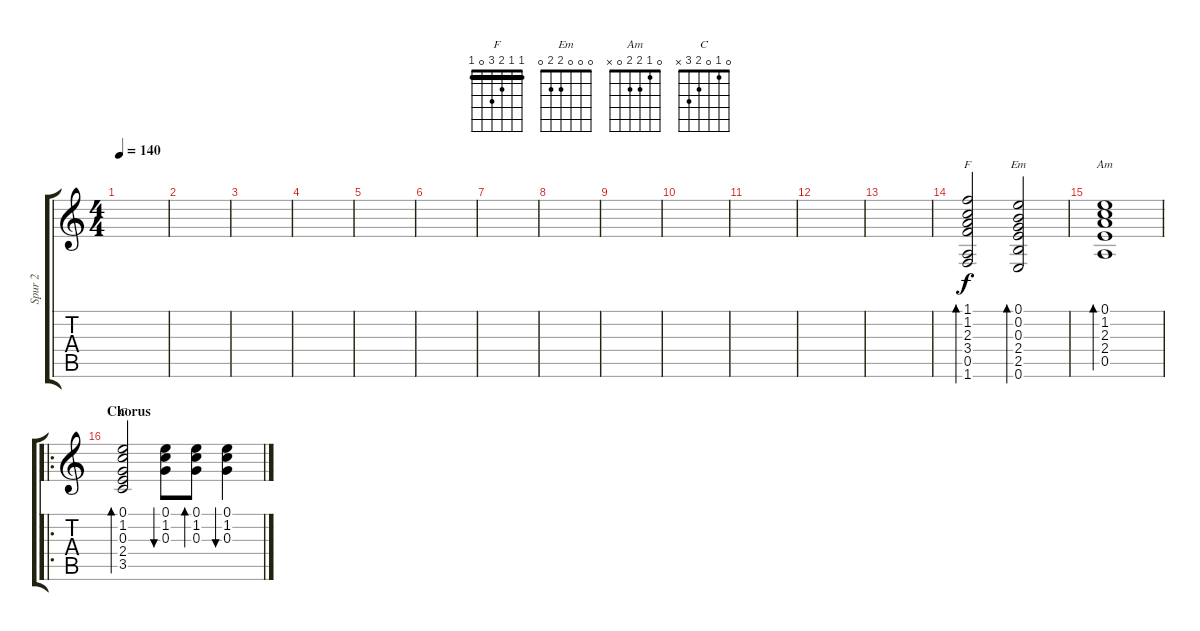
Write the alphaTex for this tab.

\track ("Spur 2" "Spur 2") {instrument acousticguitarnylon}
\staff {score tabs}
\tuning (E4 B3 G3 D3 A2 E2) {hide}
\chord ("F" 1 1 2 3 0 1) {barre 1}
\chord ("Em" 0 0 0 2 2 0)
\chord ("Am" 0 1 2 2 0 x)
\chord ("C" 0 1 0 2 3 x)
\ts (4 4)
\tempo 140
\clef g2
\ks c
|
|
|
|
|
|
|
|
|
|
|
|
|
(1.1 1.2 2.3 3.4 0.5 1.6).2{bd 120 ch "F"} (0.1 0.2 0.3 2.4 2.5 0.6).2{bd 120 ch "Em"} |
(0.1 1.2 2.3 2.4 0.5).1{bd 120 ch "Am"} |
\ro
\section ("" "Chorus")
(0.1 1.2 0.3 2.4 3.5).2{bd 60 ch "C"} (0.1 1.2 0.3).8{bu 60} (0.1 1.2 0.3).8{bd 60} (0.1 1.2 0.3).4{bu 60}
